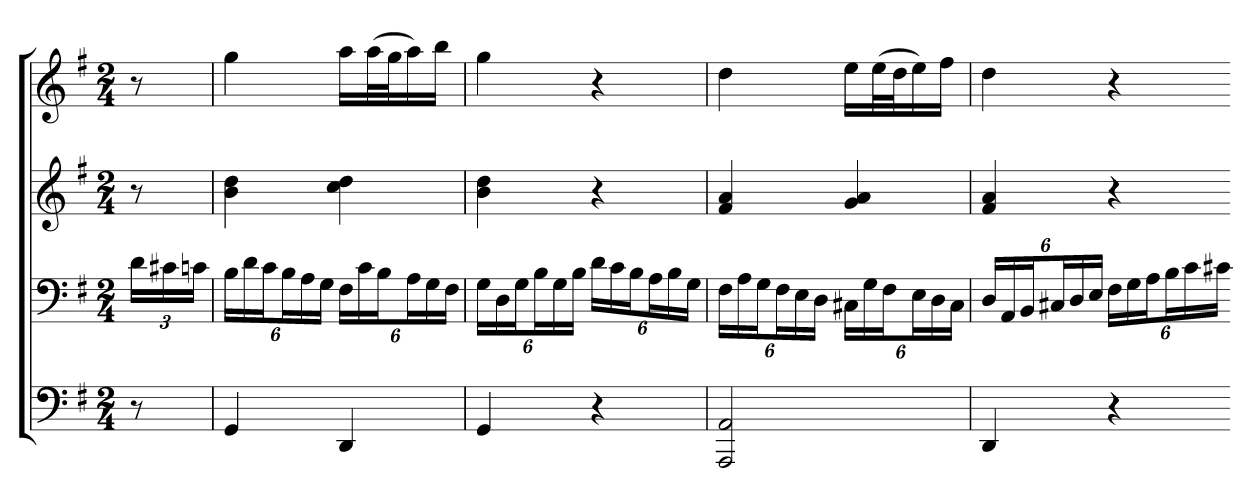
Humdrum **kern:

**kern	**kern	**kern	**kern
*part4	*part3	*part2	*part1
*staff4	*staff3	*staff2	*staff1
*clefF4	*clefF4	*clefG2	*clefG2
*k[f#]	*k[f#]	*k[f#]	*k[f#]
*G:	*G:	*G:	*G:
*M2/4	*M2/4	*M2/4	*M2/4
=	=	=	=
8r	24dLL	8r	8r
.	24c#X	.	.
.	24cnJJ	.	.
=37	=37	=37	=37
4GG	24BLL	4b 4dd	4gg
.	24d	.	.
.	24cJ	.	.
.	24BL	.	.
.	24A	.	.
.	24GJJ	.	.
4DD	24F#LL	4cc 4dd	16aaLL
.	24c	.	.
.	.	.	(32aaL
.	24BJ	.	.
.	.	.	32ggJ
.	24AL	.	16aa)
.	24G	.	.
.	.	.	16bbJJ
.	24F#JJ	.	.
=38	=38	=38	=38
4GG	24GLL	4b 4dd	4gg
.	24D	.	.
.	24GJ	.	.
.	24BL	.	.
.	24G	.	.
.	24BJJ	.	.
4r	24dLL	4r	4r
.	24c	.	.
.	24BJ	.	.
.	24AL	.	.
.	24B	.	.
.	24GJJ	.	.
=39	=39	=39	=39
2AAA 2AA	24F#LL	4f# 4a	4dd
.	24A	.	.
.	24GJ	.	.
.	24F#L	.	.
.	24E	.	.
.	24DJJ	.	.
.	24C#XLL	4g 4a	16eeLL
.	24G	.	.
.	.	.	(32eeL
.	24F#J	.	.
.	.	.	32ddJ
.	24EL	.	16ee)
.	24D	.	.
.	.	.	16ff#JJ
.	24C#JJ	.	.
=40	=40	=40	=40
4DD	24DLL	4f# 4a	4dd
.	24AA	.	.
.	24BBJ	.	.
.	24C#XL	.	.
.	24D	.	.
.	24EJJ	.	.
4r	24F#LL	4r	4r
.	24G	.	.
.	24AJ	.	.
.	24BL	.	.
.	24c	.	.
.	24c#XJJ	.	.
=-	=-	=-	=-
*-	*-	*-	*-
